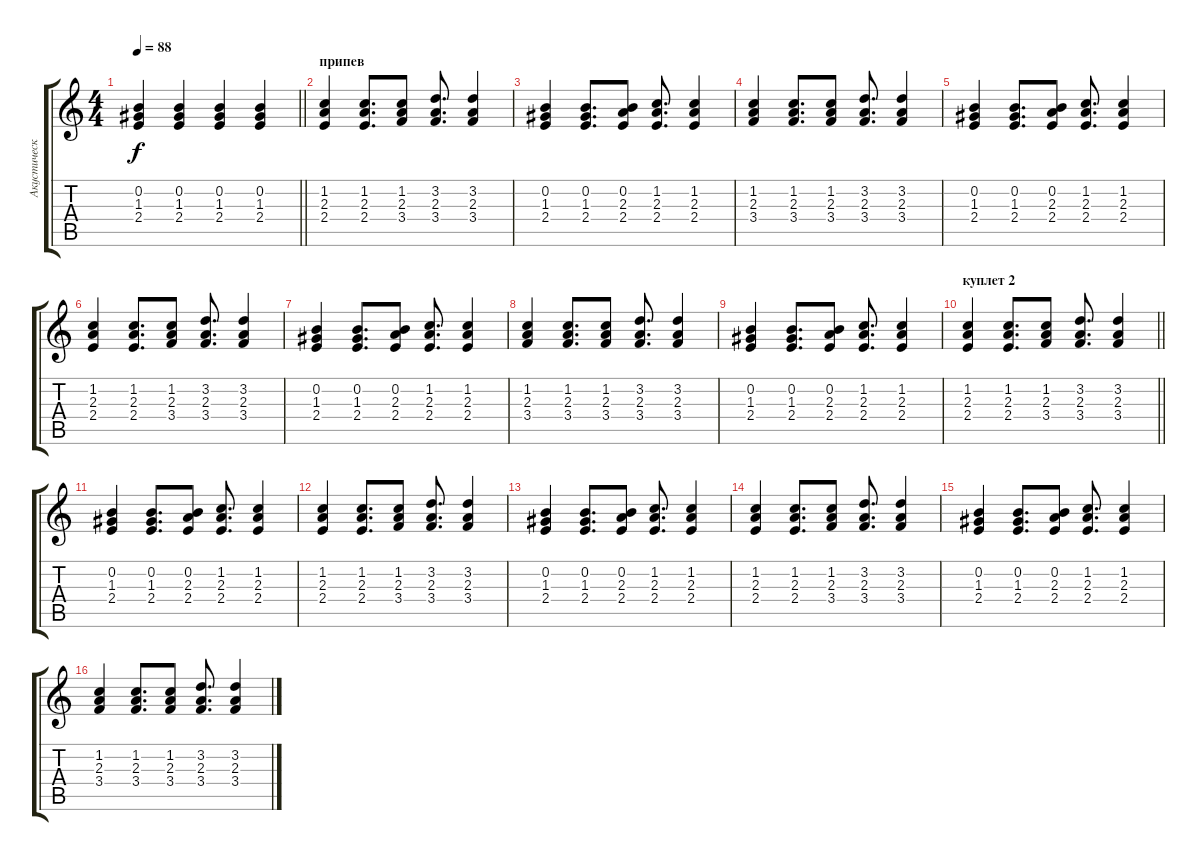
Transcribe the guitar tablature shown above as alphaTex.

\track ("Акустическая гитара" "Акустическ") {instrument acousticguitarsteel}
\staff {score tabs}
\tuning (E4 B3 G3 D3 A2 E2) {hide}
\ts (4 4)
\tempo 88
\clef g2
\barLineRight lightlight
\ks c
(0.2 1.3 2.4).4{dy f} (0.2 1.3 2.4).4 (0.2 1.3 2.4).4 (0.2 1.3 2.4).4 |
\section ("" "припев")
(1.2 2.3 2.4).4 (1.2 2.3 2.4).8{d} (1.2 2.3 3.4).8 (3.2 2.3 3.4).8{d} (3.2 2.3 3.4).4 |
(0.2 1.3 2.4).4 (0.2 1.3 2.4).8{d} (0.2 2.3 2.4).8 (1.2 2.3 2.4).8{d} (1.2 2.3 2.4).4 |
(1.2 2.3 3.4).4 (1.2 2.3 3.4).8{d} (1.2 2.3 3.4).8 (3.2 2.3 3.4).8{d} (3.2 2.3 3.4).4 |
(0.2 1.3 2.4).4 (0.2 1.3 2.4).8{d} (0.2 2.3 2.4).8 (1.2 2.3 2.4).8{d} (1.2 2.3 2.4).4 |
(1.2 2.3 2.4).4 (1.2 2.3 2.4).8{d} (1.2 2.3 3.4).8 (3.2 2.3 3.4).8{d} (3.2 2.3 3.4).4 |
(0.2 1.3 2.4).4 (0.2 1.3 2.4).8{d} (0.2 2.3 2.4).8 (1.2 2.3 2.4).8{d} (1.2 2.3 2.4).4 |
(1.2 2.3 3.4).4 (1.2 2.3 3.4).8{d} (1.2 2.3 3.4).8 (3.2 2.3 3.4).8{d} (3.2 2.3 3.4).4 |
(0.2 1.3 2.4).4 (0.2 1.3 2.4).8{d} (0.2 2.3 2.4).8 (1.2 2.3 2.4).8{d} (1.2 2.3 2.4).4 |
\section ("" "куплет 2")
\barLineRight lightlight
(1.2 2.3 2.4).4 (1.2 2.3 2.4).8{d} (1.2 2.3 3.4).8 (3.2 2.3 3.4).8{d} (3.2 2.3 3.4).4 |
(0.2 1.3 2.4).4 (0.2 1.3 2.4).8{d} (0.2 2.3 2.4).8 (1.2 2.3 2.4).8{d} (1.2 2.3 2.4).4 |
(1.2 2.3 2.4).4 (1.2 2.3 2.4).8{d} (1.2 2.3 3.4).8 (3.2 2.3 3.4).8{d} (3.2 2.3 3.4).4 |
(0.2 1.3 2.4).4 (0.2 1.3 2.4).8{d} (0.2 2.3 2.4).8 (1.2 2.3 2.4).8{d} (1.2 2.3 2.4).4 |
(1.2 2.3 2.4).4 (1.2 2.3 2.4).8{d} (1.2 2.3 3.4).8 (3.2 2.3 3.4).8{d} (3.2 2.3 3.4).4 |
(0.2 1.3 2.4).4 (0.2 1.3 2.4).8{d} (0.2 2.3 2.4).8 (1.2 2.3 2.4).8{d} (1.2 2.3 2.4).4 |
(1.2 2.3 3.4).4 (1.2 2.3 3.4).8{d} (1.2 2.3 3.4).8 (3.2 2.3 3.4).8{d} (3.2 2.3 3.4).4
